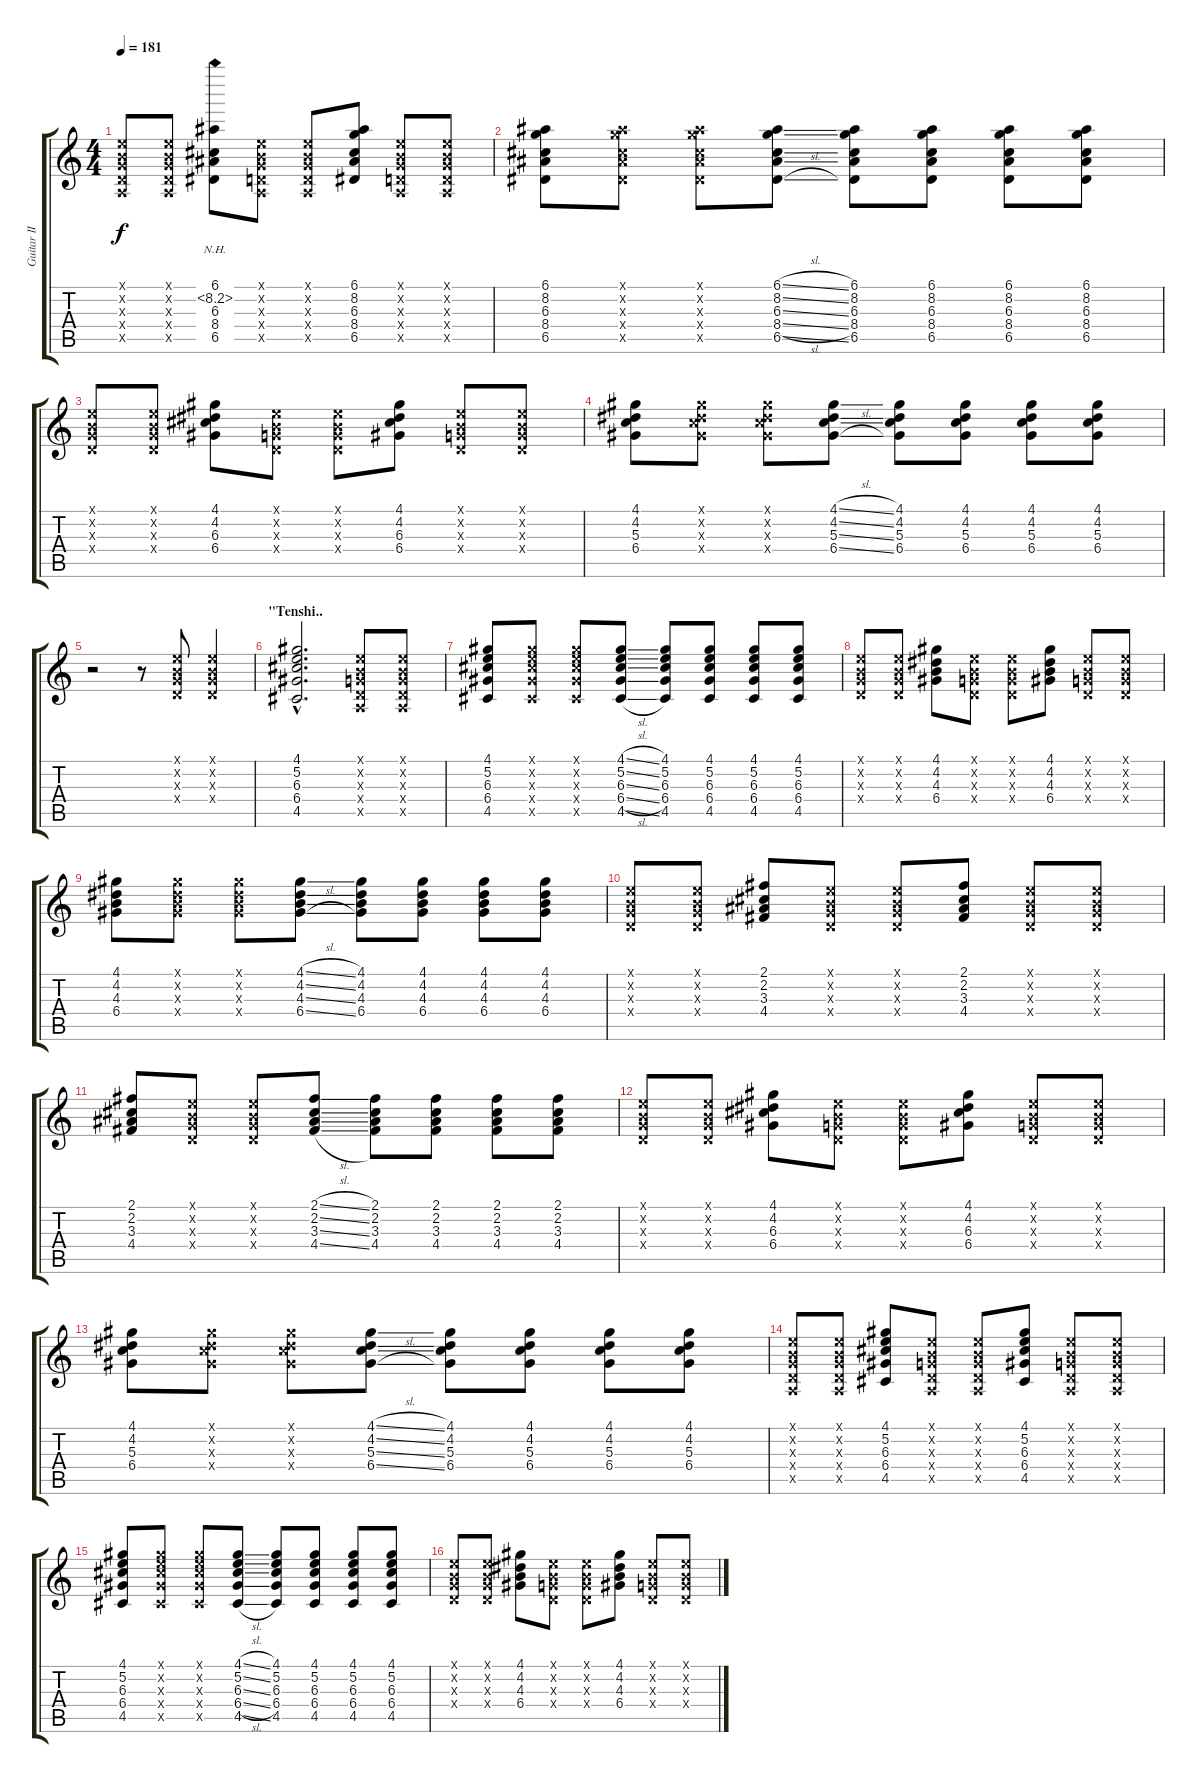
\track ("Guitar II" "Guitar II") {instrument distortionguitar}
\staff {score tabs}
\tuning (E4 B3 G3 D3 A2 E2) {hide}
\ts (4 4)
\tempo 181
\clef g2
\ks c
(0.1{x} 0.2{x} 0.3{x} 0.4{x} 0.5{x}).8{dy f} (0.1{x} 0.2{x} 0.3{x} 0.4{x} 0.5{x}).8 (6.1 8.2{nh} 6.3 8.4 6.5).8 (0.1{x} 0.2{x} 0.3{x} 0.4{x} 0.5{x}).8 (0.1{x} 0.2{x} 0.3{x} 0.4{x} 0.5{x}).8 (6.1 8.2 6.3 8.4 6.5).8 (0.1{x} 0.2{x} 0.3{x} 0.4{x} 0.5{x}).8 (0.1{x} 0.2{x} 0.3{x} 0.4{x} 0.5{x}).8 |
(6.1 8.2 6.3 8.4 6.5).8 (6.1{x} 8.2{x} 6.3{x} 8.4{x} 6.5{x}).8 (6.1{x} 8.2{x} 6.3{x} 8.4{x} 6.5{x}).8 (6.1{sl} 8.2{sl} 6.3{sl} 8.4{sl} 6.5{sl}).8 (6.1 8.2 6.3 8.4 6.5).8 (6.1 8.2 6.3 8.4 6.5).8 (6.1 8.2 6.3 8.4 6.5).8 (6.1 8.2 6.3 8.4 6.5).8 |
(0.1{x} 0.2{x} 0.3{x} 0.4{x}).8 (0.1{x} 0.2{x} 0.3{x} 0.4{x}).8 (4.1 4.2 6.3 6.4).8 (0.1{x} 0.2{x} 0.3{x} 0.4{x}).8 (0.1{x} 0.2{x} 0.3{x} 0.4{x}).8 (4.1 4.2 6.3 6.4).8 (0.1{x} 0.2{x} 0.3{x} 0.4{x}).8 (0.1{x} 0.2{x} 0.3{x} 0.4{x}).8 |
(4.1 4.2 5.3 6.4).8 (4.1{x} 4.2{x} 5.3{x} 6.4{x}).8 (4.1{x} 4.2{x} 5.3{x} 6.4{x}).8 (4.1{sl} 4.2{sl} 5.3{sl} 6.4{sl}).8 (4.1 4.2 5.3 6.4).8 (4.1 4.2 5.3 6.4).8 (4.1 4.2 5.3 6.4).8 (4.1 4.2 5.3 6.4).8 |
r.2 r.8 (0.1{x} 0.2{x} 0.3{x} 0.4{x}).8 (0.1{x} 0.2{x} 0.3{x} 0.4{x}).4 |
\section ("" "\"Tenshi..")
(4.1{hac} 5.2{hac} 6.3{hac} 6.4{hac} 4.5{hac}).2{d} (0.1{x} 0.2{x} 0.3{x} 0.4{x} 0.5{x}).8 (0.1{x} 0.2{x} 0.3{x} 0.4{x} 0.5{x}).8 |
(4.1 5.2 6.3 6.4 4.5).8 (4.1{x} 5.2{x} 6.3{x} 6.4{x} 4.5{x}).8 (4.1{x} 5.2{x} 6.3{x} 6.4{x} 4.5{x}).8 (4.1{sl} 5.2{sl} 6.3{sl} 6.4{sl} 4.5{sl}).8 (4.1 5.2 6.3 6.4 4.5).8 (4.1 5.2 6.3 6.4 4.5).8 (4.1 5.2 6.3 6.4 4.5).8 (4.1 5.2 6.3 6.4 4.5).8 |
(0.1{x} 0.2{x} 0.3{x} 0.4{x}).8 (0.1{x} 0.2{x} 0.3{x} 0.4{x}).8 (4.1 4.2 4.3 6.4).8 (0.1{x} 0.2{x} 0.3{x} 0.4{x}).8 (0.1{x} 0.2{x} 0.3{x} 0.4{x}).8 (4.1 4.2 4.3 6.4).8 (0.1{x} 0.2{x} 0.3{x} 0.4{x}).8 (0.1{x} 0.2{x} 0.3{x} 0.4{x}).8 |
(4.1 4.2 4.3 6.4).8 (4.1{x} 4.2{x} 4.3{x} 6.4{x}).8 (4.1{x} 4.2{x} 4.3{x} 6.4{x}).8 (4.1{sl} 4.2{sl} 4.3{sl} 6.4{sl}).8 (4.1 4.2 4.3 6.4).8 (4.1 4.2 4.3 6.4).8 (4.1 4.2 4.3 6.4).8 (4.1 4.2 4.3 6.4).8 |
(0.1{x} 0.2{x} 0.3{x} 0.4{x}).8 (0.1{x} 0.2{x} 0.3{x} 0.4{x}).8 (2.1 2.2 3.3 4.4).8 (0.1{x} 0.2{x} 0.3{x} 0.4{x}).8 (0.1{x} 0.2{x} 0.3{x} 0.4{x}).8 (2.1 2.2 3.3 4.4).8 (0.1{x} 0.2{x} 0.3{x} 0.4{x}).8 (0.1{x} 0.2{x} 0.3{x} 0.4{x}).8 |
(2.1 2.2 3.3 4.4).8 (0.1{x} 0.2{x} 0.3{x} 0.4{x}).8 (0.1{x} 0.2{x} 0.3{x} 0.4{x}).8 (2.1{sl} 2.2{sl} 3.3{sl} 4.4{sl}).8 (2.1 2.2 3.3 4.4).8 (2.1 2.2 3.3 4.4).8 (2.1 2.2 3.3 4.4).8 (2.1 2.2 3.3 4.4).8 |
(0.1{x} 0.2{x} 0.3{x} 0.4{x}).8 (0.1{x} 0.2{x} 0.3{x} 0.4{x}).8 (4.1 4.2 6.3 6.4).8 (0.1{x} 0.2{x} 0.3{x} 0.4{x}).8 (0.1{x} 0.2{x} 0.3{x} 0.4{x}).8 (4.1 4.2 6.3 6.4).8 (0.1{x} 0.2{x} 0.3{x} 0.4{x}).8 (0.1{x} 0.2{x} 0.3{x} 0.4{x}).8 |
(4.1 4.2 5.3 6.4).8 (4.1{x} 4.2{x} 5.3{x} 6.4{x}).8 (4.1{x} 4.2{x} 5.3{x} 6.4{x}).8 (4.1{sl} 4.2{sl} 5.3{sl} 6.4{sl}).8 (4.1 4.2 5.3 6.4).8 (4.1 4.2 5.3 6.4).8 (4.1 4.2 5.3 6.4).8 (4.1 4.2 5.3 6.4).8 |
(0.1{x} 0.2{x} 0.3{x} 0.4{x} 0.5{x}).8 (0.1{x} 0.2{x} 0.3{x} 0.4{x} 0.5{x}).8 (4.1 5.2 6.3 6.4 4.5).8 (0.1{x} 0.2{x} 0.3{x} 0.4{x} 0.5{x}).8 (0.1{x} 0.2{x} 0.3{x} 0.4{x} 0.5{x}).8 (4.1 5.2 6.3 6.4 4.5).8 (0.1{x} 0.2{x} 0.3{x} 0.4{x} 0.5{x}).8 (0.1{x} 0.2{x} 0.3{x} 0.4{x} 0.5{x}).8 |
(4.1 5.2 6.3 6.4 4.5).8 (4.1{x} 5.2{x} 6.3{x} 6.4{x} 4.5{x}).8 (4.1{x} 5.2{x} 6.3{x} 6.4{x} 4.5{x}).8 (4.1{sl} 5.2{sl} 6.3{sl} 6.4{sl} 4.5{sl}).8 (4.1 5.2 6.3 6.4 4.5).8 (4.1 5.2 6.3 6.4 4.5).8 (4.1 5.2 6.3 6.4 4.5).8 (4.1 5.2 6.3 6.4 4.5).8 |
(0.1{x} 0.2{x} 0.3{x} 0.4{x}).8 (0.1{x} 0.2{x} 0.3{x} 0.4{x}).8 (4.1 4.2 4.3 6.4).8 (0.1{x} 0.2{x} 0.3{x} 0.4{x}).8 (0.1{x} 0.2{x} 0.3{x} 0.4{x}).8 (4.1 4.2 4.3 6.4).8 (0.1{x} 0.2{x} 0.3{x} 0.4{x}).8 (0.1{x} 0.2{x} 0.3{x} 0.4{x}).8
